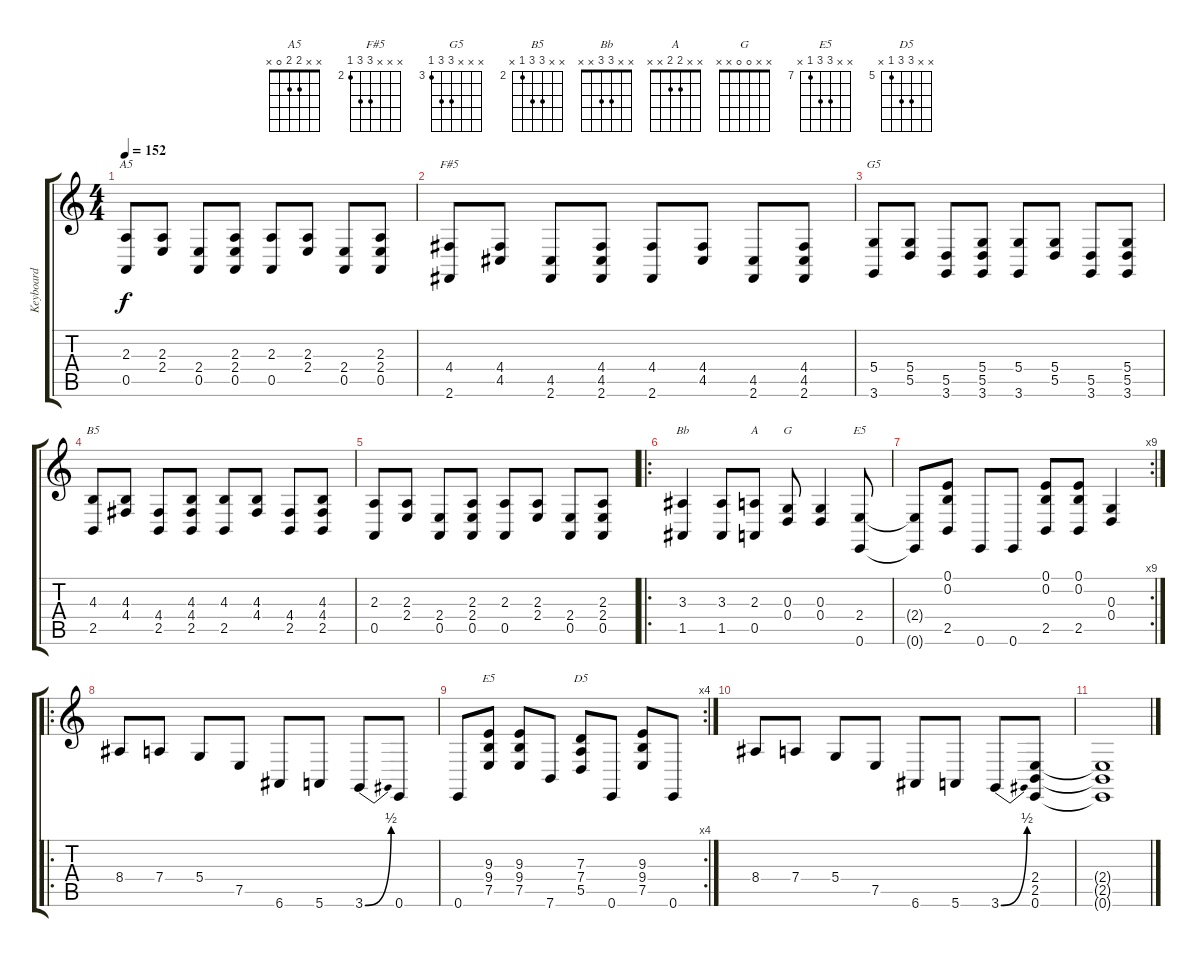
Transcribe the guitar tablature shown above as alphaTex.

\track ("Keyboard" "Keyboard") {instrument churchorgan}
\staff {score tabs}
\tuning (E4 B3 G3 D3 A2 E2) {hide}
\chord ("A5" x x 2 2 0 x)
\chord ("F#5" x x x 4 4 2) {firstfret 2}
\chord ("G5" x x x 5 5 3) {firstfret 3}
\chord ("B5" x x 4 4 2 x) {firstfret 2}
\chord ("Bb" x x 3 3 x x)
\chord ("A" x x 2 2 x x)
\chord ("G" x x 0 0 x x)
\chord ("E5" x x x x 2 0)
\chord ("E5" x x 9 9 7 x) {firstfret 7}
\chord ("D5" x x 7 7 5 x) {firstfret 5}
\ts (4 4)
\tempo 152
\clef g2
\ks c
(2.3 0.5).8{ch "A5" dy f} (2.3 2.4).8 (2.4 0.5).8 (2.3 2.4 0.5).8 (2.3 0.5).8 (2.3 2.4).8 (2.4 0.5).8 (2.3 2.4 0.5).8 |
(4.4 2.6).8{ch "F#5"} (4.4 4.5).8 (4.5 2.6).8 (4.4 4.5 2.6).8 (4.4 2.6).8 (4.4 4.5).8 (4.5 2.6).8 (4.4 4.5 2.6).8 |
(5.4 3.6).8{ch "G5"} (5.4 5.5).8 (5.5 3.6).8 (5.4 5.5 3.6).8 (5.4 3.6).8 (5.4 5.5).8 (5.5 3.6).8 (5.4 5.5 3.6).8 |
(4.3 2.5).8{ch "B5"} (4.3 4.4).8 (4.4 2.5).8 (4.3 4.4 2.5).8 (4.3 2.5).8 (4.3 4.4).8 (4.4 2.5).8 (4.3 4.4 2.5).8 |
(2.3 0.5).8 (2.3 2.4).8 (2.4 0.5).8 (2.3 2.4 0.5).8 (2.3 0.5).8 (2.3 2.4).8 (2.4 0.5).8 (2.3 2.4 0.5).8 |
\ro
(3.3 1.5).4{ch "Bb"} (3.3 1.5).8 (2.3 0.5).8{ch "A"} (0.3 0.4).8{ch "G"} (0.3 0.4).4 (2.4 0.6).8{ch "E5"} |
\rc 9
(2.4{t} 0.6{t}).8 (0.1 0.2 2.5).8 0.6.8 0.6.8 (0.1 0.2 2.5).8 (0.1 0.2 2.5).8 (0.3 0.4).4 |
\ro
8.4.8 7.4.8 5.4.8 7.5.8 6.6.8 5.6.8 3.6{be (bend 0 0 60 2)}.8 0.6.8 |
\rc 4
0.6.8 (9.3 9.4 7.5).8{ch "E5"} (9.3 9.4 7.5).8 7.6.8 (7.3 7.4 5.5).8{ch "D5"} 0.6.8 (9.3 9.4 7.5).8 0.6.8 |
8.4.8 7.4.8 5.4.8 7.5.8 6.6.8 5.6.8 3.6{be (bend 0 0 60 2)}.8 (2.4 2.5 0.6).8 |
(2.4{t} 2.5{t} 0.6{t}).1
